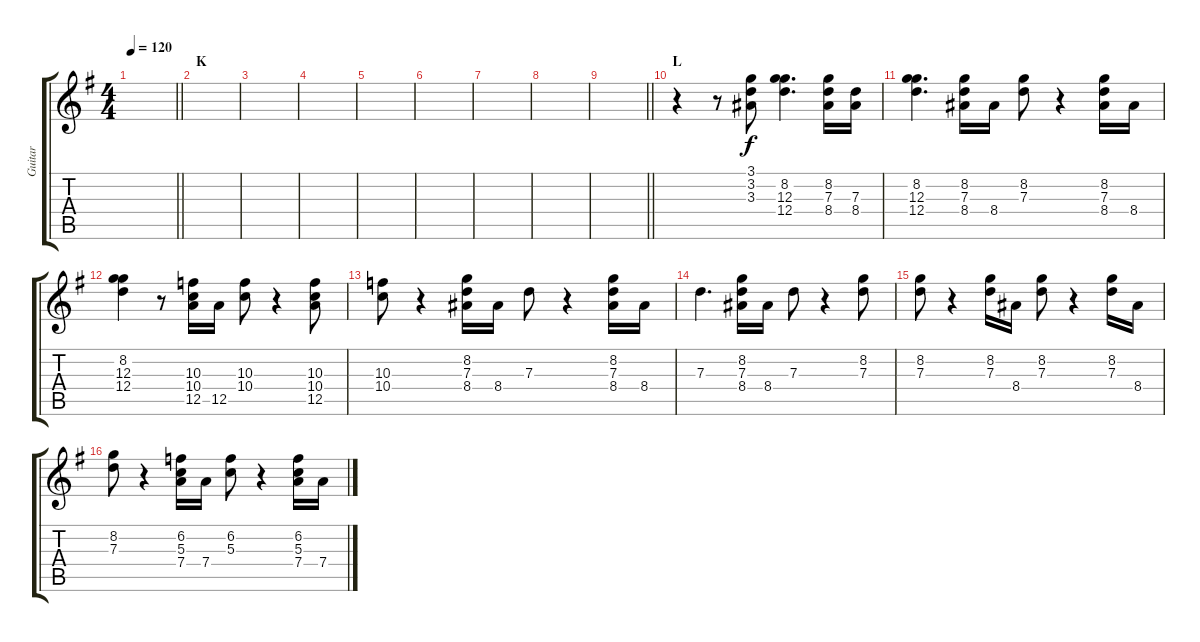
\track ("Guitar" "Guitar") {instrument electricguitarclean}
\staff {score tabs}
\tuning (E4 B3 G3 D3 A2 E2) {hide}
\ts (4 4)
\tempo 120
\clef g2
\barLineRight lightlight
\ks g
|
\section ("" "K")
|
|
|
|
|
|
|
\barLineRight lightlight
|
\section ("" "L")
r.4 r.8 (3.1 3.2 3.3).8 (8.2 12.3 12.4).4{d} (8.2 7.3 8.4).16 (7.3 8.4).16 |
(8.2 12.3 12.4).4{d} (8.2 7.3 8.4).16 8.4.16 (8.2 7.3).8 r.4 (8.2 7.3 8.4).16 8.4.16 |
(8.2 12.3 12.4).4 r.8 (10.3 10.4 12.5).16 12.5.16 (10.3 10.4).8 r.4 (10.3 10.4 12.5).8 |
(10.3 10.4).8 r.4 (8.2 7.3 8.4).16 8.4.16 7.3.8 r.4 (8.2 7.3 8.4).16 8.4.16 |
7.3.4{d} (8.2 7.3 8.4).16 8.4.16 7.3.8 r.4 (8.2 7.3).8 |
(8.2 7.3).8 r.4 (8.2 7.3).16 8.4.16 (8.2 7.3).8 r.4 (8.2 7.3).16 8.4.16 |
(8.2 7.3).8 r.4 (6.2 5.3 7.4).16 7.4.16 (6.2 5.3).8 r.4 (6.2 5.3 7.4).16 7.4.16
